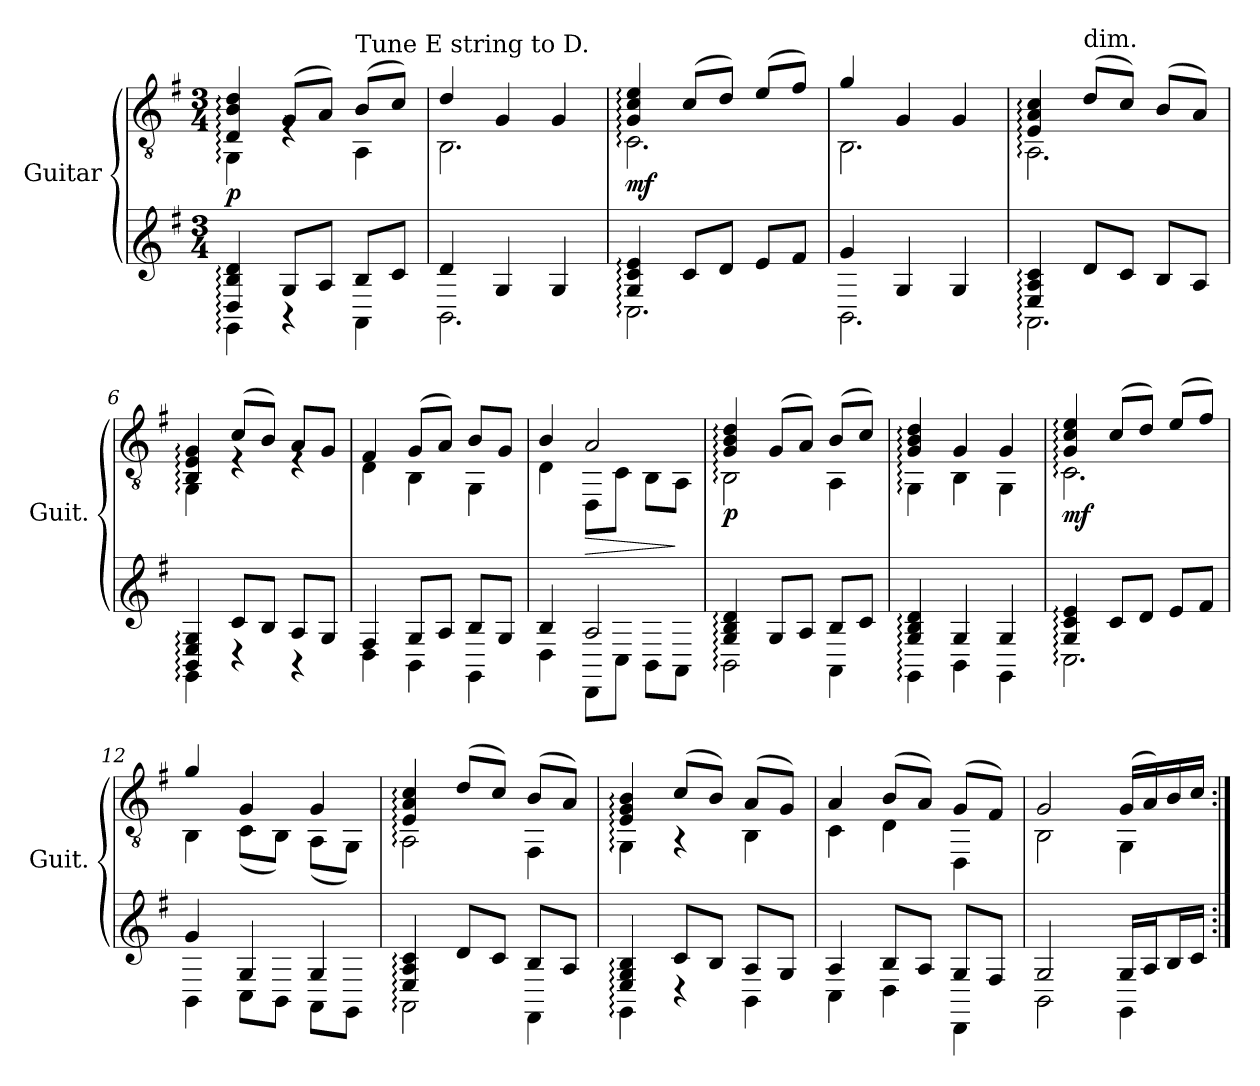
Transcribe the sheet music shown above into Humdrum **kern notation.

**kern	**kern	**dynam
*part1	*part1	*part1
*staff2	*staff1	*staff1/2
*I"Guitar	*	*
*I'Guit.	*	*
*stria6	*	*
*	*clefGv2	*
*k[f#]	*k[f#]	*
*M3/4	*M3/4	*
*MM100	*MM100	*
=1	=1	=1
*^	*^	*
!	!	!	!	!LO:DY:b
4D: 4B: 4d:	4GG:	4D/: 4B/: 4d/:	4GG:\	p
8GL	4r	(>8G/L	4rE	.
8AJ	.	8A/J)	.	.
!	!	!LO:TX:a:t=Tune E string to D.	!	!
8BL	4AA	(>8B/L	4AA\	.
8cJ	.	8c/J)	.	.
=2	=2	=2	=2	=2
4d	2.BB	4d/	2.BB\	.
4G	.	4G/	.	.
4G	.	4G/	.	.
=3	=3	=3	=3	=3
!	!	!	!	!LO:DY:b
4G: 4c: 4e:	2.C:	4G/: 4c/: 4e/:	2.C:\	mf
8cL	.	(>8c/L	.	.
8dJ	.	8d/J)	.	.
8eL	.	(>8e/L	.	.
8f#J	.	8f#/J)	.	.
=4	=4	=4	=4	=4
4g	2.BB	4g/	2.BB\	.
4G	.	4G/	.	.
4G	.	4G/	.	.
=5	=5	=5	=5	=5
4E: 4A: 4c:	2.AA:	4E/: 4A/: 4c/:	2.AA:\	.
!	!	!LO:TX:a:t=dim.	!	!
8dL	.	(>8d/L	.	.
8cJ	.	8c/J)	.	.
8BL	.	(>8B/L	.	.
8AJ	.	8A/J)	.	.
=6	=6	=6	=6	=6
4BB: 4E: 4G:	4GG:	4BB/: 4E/: 4G/:	4GG:\	.
8cL	4r	(>8c/L	4rE	.
8BJ	.	8B/J)	.	.
8AL	4r	8A/L	4rE	.
8GJ	.	8G/J	.	.
=7	=7	=7	=7	=7
4F#	4D	4F#/	4D\	.
8GL	4BB	(>8G/L	4BB\	.
8AJ	.	8A/J)	.	.
8BL	4GG	8B/L	4GG\	.
8GJ	.	8G/J	.	.
=8	=8	=8	=8	=8
4B	4D	4B/	4D\	.
!	!	!	!	!LO:HP:b
2A	8DDL	2A/	8DD\L	>
.	8CJ	.	8C\J	.
.	8BBL	.	8BB\L	.
.	8AAJ	.	8AA\J	]
!!LO:LB:g=z	!!
=9	=9	=9	=9	=9
!	!	!	!	!LO:DY:b
4G: 4B: 4d:	2BB:	4G/: 4B/: 4d/:	2BB:\	p
8GL	.	(>8G/L	.	.
8AJ	.	8A/J)	.	.
8BL	4AA	(>8B/L	4AA\	.
8cJ	.	8c/J)	.	.
=10	=10	=10	=10	=10
4G: 4B: 4d:	4GG:	4G/: 4B/: 4d/:	4GG:\	.
4G	4BB	4G/	4BB\	.
4G	4GG	4G/	4GG\	.
=11	=11	=11	=11	=11
!	!	!	!	!LO:DY:b
4G: 4c: 4e:	2.C:	4G/: 4c/: 4e/:	2.C:\	mf
8cL	.	(>8c/L	.	.
8dJ	.	8d/J)	.	.
8eL	.	(>8e/L	.	.
8f#J	.	8f#/J)	.	.
=12	=12	=12	=12	=12
4g	4BB	4g/	4BB\	.
4G	8CL	4G/	(<8C\L	.
.	8BBJ	.	8BB\J)	.
4G	8AAL	4G/	(<8AA\L	.
.	8GGJ	.	8GG\J)	.
=13	=13	=13	=13	=13
4E: 4A: 4c:	2AA:	4E/: 4A/: 4c/:	2AA:\	.
8dL	.	(>8d/L	.	.
8cJ	.	8c/J)	.	.
8BL	4FF#	(>8B/L	4FF#\	.
8AJ	.	8A/J)	.	.
=14	=14	=14	=14	=14
4E: 4G: 4B:	4GG:	4E/: 4G/: 4B/:	4GG:\	.
8cL	4r	(>8c/L	4r	.
8BJ	.	8B/J)	.	.
8AL	4BB	(>8A/L	4BB\	.
8GJ	.	8G/J)	.	.
=15	=15	=15	=15	=15
4A	4C	4A/	4C\	.
8BL	4D	(>8B/L	4D\	.
8AJ	.	8A/J)	.	.
8GL	4DD	(>8G/L	4DD\	.
8F#J	.	8F#/J)	.	.
!!LO:LB:g=z	!!
=16	=16	=16	=16	=16
2G	2BB	2G/	2BB\	.
16GLL	4GG	(>16G/LL	4GG\	.
16AJ	.	16A/)	.	.
16BL	.	16B/	.	.
16cJJ	.	16c/JJ	.	.
*v	*v	*	*	*
*	*v	*v	*
=:|!	=:|!	=:|!
*-	*-	*-
